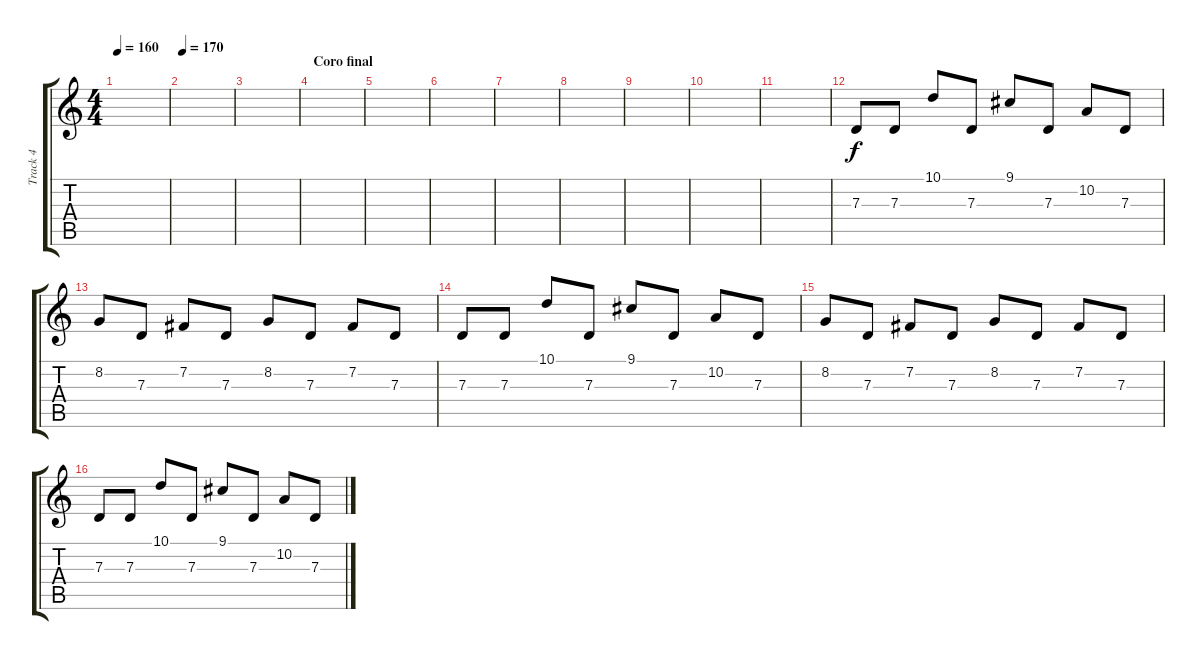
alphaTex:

\track ("Track 4" "Track 4") {instrument violin}
\staff {score tabs}
\tuning (E4 B3 G3 D3 A2 D2) {hide}
\ts (4 4)
\tempo 160
\clef g2
\ks c
|
\tempo 170
|
|
\section ("" "Coro final")
|
|
|
|
|
|
|
|
7.3.8 7.3.8 10.1.8 7.3.8 9.1.8 7.3.8 10.2.8 7.3.8 |
8.2.8 7.3.8 7.2.8 7.3.8 8.2.8 7.3.8 7.2.8 7.3.8 |
7.3.8 7.3.8 10.1.8 7.3.8 9.1.8 7.3.8 10.2.8 7.3.8 |
8.2.8 7.3.8 7.2.8 7.3.8 8.2.8 7.3.8 7.2.8 7.3.8 |
7.3.8 7.3.8 10.1.8 7.3.8 9.1.8 7.3.8 10.2.8 7.3.8
